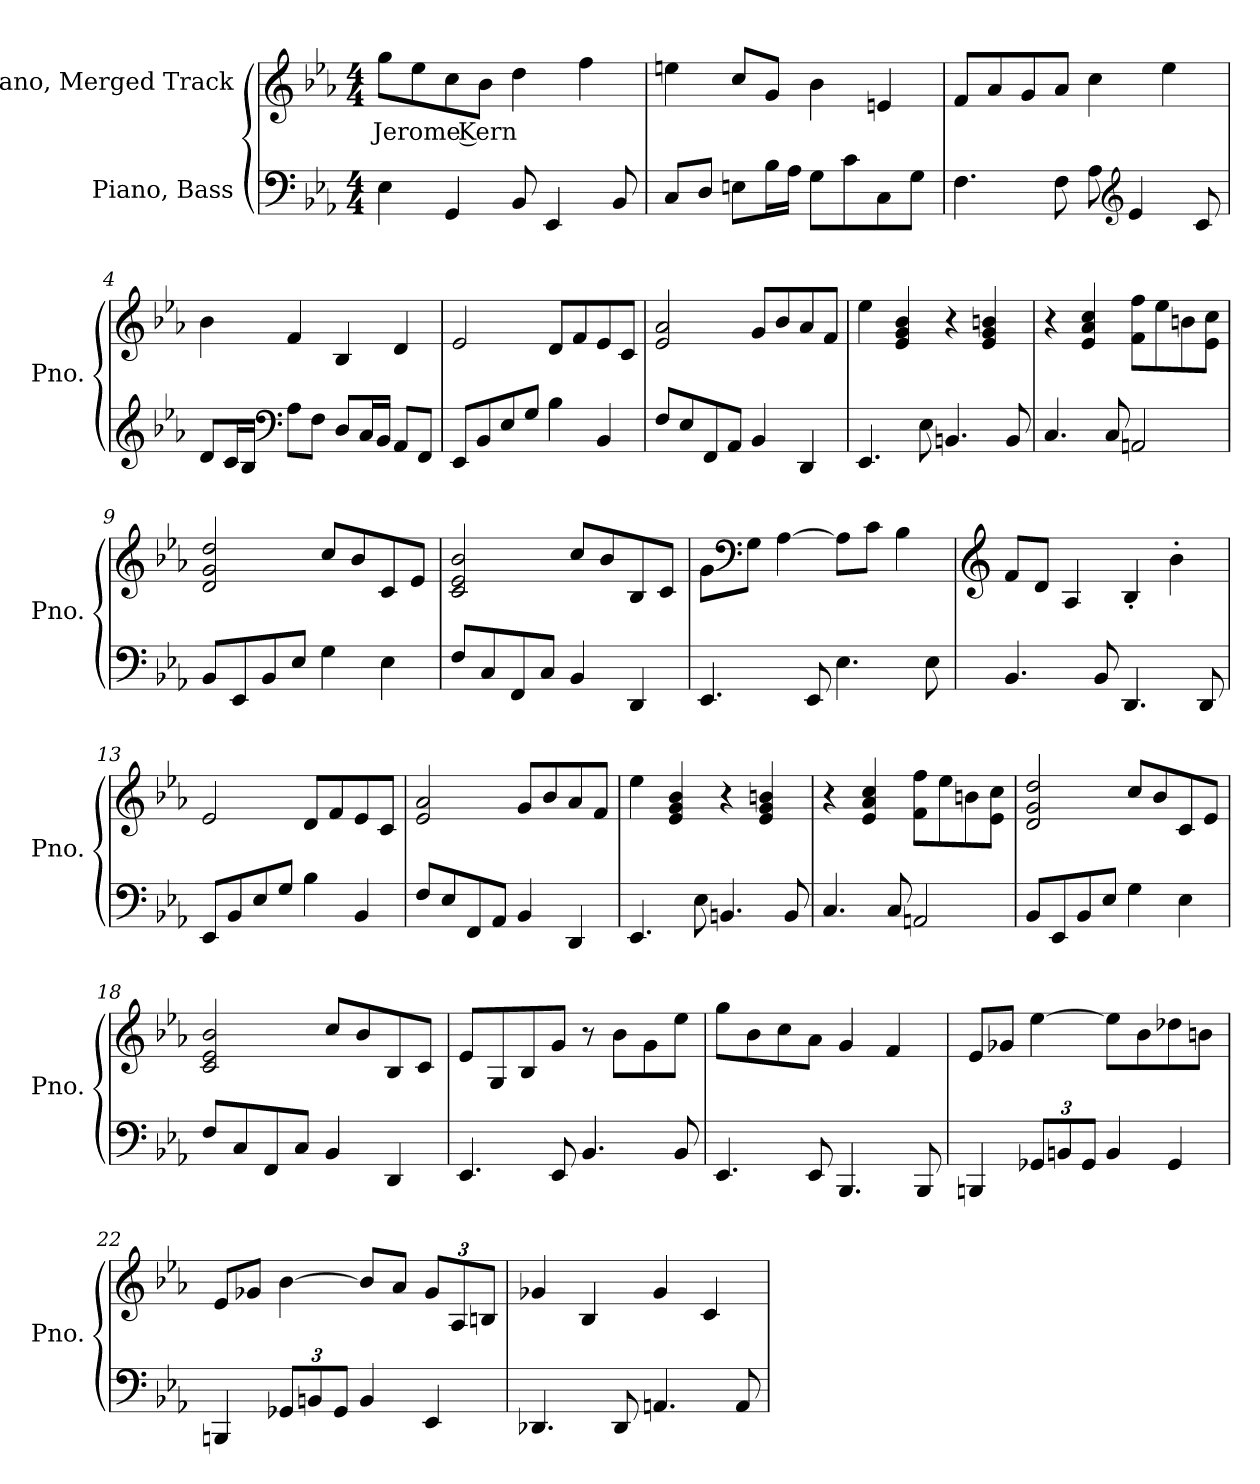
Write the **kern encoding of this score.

**kern	**kern	**text
*part2	*part1	*part1
*staff2	*staff1	*staff1
*I"Piano, Bass	*I"Piano, Merged Track	*
*I'Pno.	*I'Pno.	*
*clefF4	*clefG2	*
*k[b-e-a-]	*k[b-e-a-]	*
*M4/4	*M4/4	*
*MM69	*MM69	*
=1	=1	=1
!	!	!LO:LY:b
4E-\	8gg\L	Jerome Kern
.	8ee-\	.
4GG/	8cc\	.
.	8b-\J	.
8BB-/	4dd\	.
4EE-/	.	.
.	4ff\	.
8BB-/	.	.
=2	=2	=2
8C/L	4een\	.
8D/J	.	.
8En\L	8cc/L	.
16B-\L	8g/J	.
16A-\JJ	.	.
8G\L	4b-\	.
8c\	.	.
8C\	4en/	.
8G\J	.	.
=3	=3	=3
4.F\	8f/L	.
.	8a-/	.
.	8g/	.
8F\	8a-/J	.
8A-\	4cc\	.
*clefG2	*	*
4e-/	.	.
.	4ee-\	.
8c/	.	.
!!LO:LB:g=z
=4	=4	=4
8d/L	4b-\	.
16c/L	.	.
16B-/JJ	.	.
*clefF4	*	*
8A-\L	4f/	.
8F\J	.	.
8D/L	4B-/	.
16C/L	.	.
16BB-/JJ	.	.
8AA-/L	4d/	.
8FF/J	.	.
=5	=5	=5
8EE-/L	2e-/	.
8BB-/	.	.
8E-/	.	.
8G/J	.	.
4B-\	8d/L	.
.	8f/	.
4BB-/	8e-/	.
.	8c/J	.
=6	=6	=6
8F/L	2e-/ 2a-/	.
8E-/	.	.
8FF/	.	.
8AA-/J	.	.
4BB-/	8g/L	.
.	8b-/	.
4DD/	8a-/	.
.	8f/J	.
=7	=7	=7
4.EE-/	4ee-\	.
.	4e-/ 4g/ 4b-/	.
8E-\	.	.
4.BBn/	4r	.
.	4e-/ 4g/ 4bn/	.
8BB/	.	.
!!LO:LB:g=z
=8	=8	=8
4.C/	4r	.
.	4e-/ 4a-/ 4cc/	.
8C/	.	.
2AAn/	8f\ 8ff\L	.
.	8ee-\	.
.	8bn\	.
.	8e-\ 8cc\J	.
=9	=9	=9
8BB-/L	2d/ 2g/ 2dd/	.
8EE-/	.	.
8BB-/	.	.
8E-/J	.	.
4G\	8cc/L	.
.	8b-/	.
4E-\	8c/	.
.	8e-/J	.
=10	=10	=10
8F/L	2c/ 2e-/ 2b-/	.
8C/	.	.
8FF/	.	.
8C/J	.	.
4BB-/	8cc/L	.
.	8b-/	.
4DD/	8B-/	.
.	8c/J	.
=11	=11	=11
4.EE-/	8g\L	.
*	*clefF4	*
.	8G\J	.
.	[4A-\	.
8EE-/	.	.
4.E-\	8A-\L]	.
.	8c\J	.
.	4B-\	.
8E-\	.	.
!!LO:LB:g=z
=12	=12	=12
*	*clefG2	*
4.BB-/	8f/L	.
.	8d/J	.
.	4A-/	.
8BB-/	.	.
4.DD/	4B-'/	.
.	4b-'\	.
8DD/	.	.
=13	=13	=13
8EE-/L	2e-/	.
8BB-/	.	.
8E-/	.	.
8G/J	.	.
4B-\	8d/L	.
.	8f/	.
4BB-/	8e-/	.
.	8c/J	.
=14	=14	=14
8F/L	2e-/ 2a-/	.
8E-/	.	.
8FF/	.	.
8AA-/J	.	.
4BB-/	8g/L	.
.	8b-/	.
4DD/	8a-/	.
.	8f/J	.
=15	=15	=15
4.EE-/	4ee-\	.
.	4e-/ 4g/ 4b-/	.
8E-\	.	.
4.BBn/	4r	.
.	4e-/ 4g/ 4bn/	.
8BB/	.	.
=16	=16	=16
4.C/	4r	.
.	4e-/ 4a-/ 4cc/	.
8C/	.	.
2AAn/	8f\ 8ff\L	.
.	8ee-\	.
.	8bn\	.
.	8e-\ 8cc\J	.
!!LO:LB:g=z
=17	=17	=17
8BB-/L	2d/ 2g/ 2dd/	.
8EE-/	.	.
8BB-/	.	.
8E-/J	.	.
4G\	8cc/L	.
.	8b-/	.
4E-\	8c/	.
.	8e-/J	.
=18	=18	=18
8F/L	2c/ 2e-/ 2b-/	.
8C/	.	.
8FF/	.	.
8C/J	.	.
4BB-/	8cc/L	.
.	8b-/	.
4DD/	8B-/	.
.	8c/J	.
=19	=19	=19
4.EE-/	8e-/L	.
.	8G/	.
.	8B-/	.
8EE-/	8g/J	.
4.BB-/	8r	.
.	8b-\L	.
.	8g\	.
8BB-/	8ee-\J	.
=20	=20	=20
4.EE-/	8gg\L	.
.	8b-\	.
.	8cc\	.
8EE-/	8a-\J	.
4.BBB-/	4g/	.
.	4f/	.
8BBB-/	.	.
!!LO:LB:g=z
=21	=21	=21
4BBBn/	8e-/L	.
.	8g-X/J	.
*Xbrackettup	*	*
12GG-X/L	[4ee-\	.
12BBn/	.	.
12GG-/J	.	.
4BB/	8ee-\L]	.
.	8b-\	.
4GG-/	8dd-X\	.
.	8bn\J	.
=22	=22	=22
4BBBn/	8e-/L	.
.	8g-X/J	.
12GG-X/L	[4b-\	.
12BBn/	.	.
12GG-/J	.	.
4BB/	8b-/L]	.
.	8a-/J	.
*	*Xbrackettup	*
4EE-/	12g-/L	.
.	12A-/	.
.	12Bn/J	.
=23	=23	=23
4.DD-X/	4g-X/	.
.	4B-/	.
8DD-/	.	.
4.AAn/	4g-/	.
.	4c/	.
8AA/	.	.
=	=	=
*-	*-	*-
